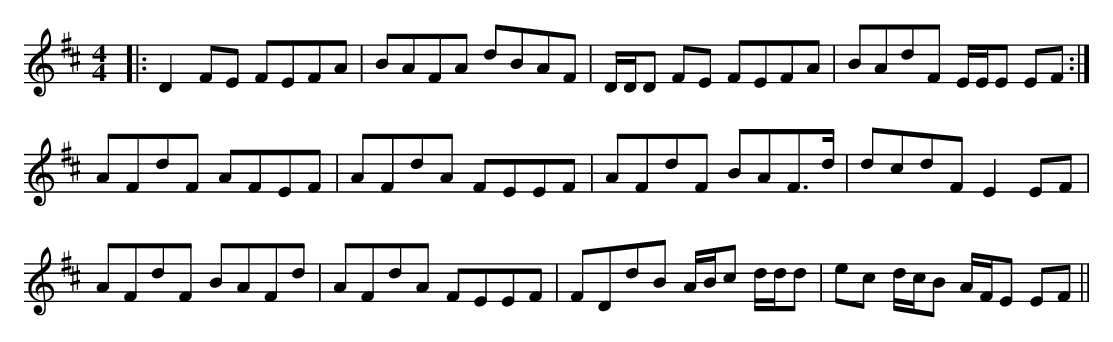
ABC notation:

X:1
M:4/4
K:D
|: D2FE FEFA|BAFA dBAF|D/D/D FE FEFA|BAdF E/E/E EF :|
AFdF AFEF|AFdA FEEF|AFdF BAF>d|dcdF E2EF|
AFdF BAFd|AFdA FEEF|FDdB A/B/c d/d/d|ec d/c/B A/F/E EF||
